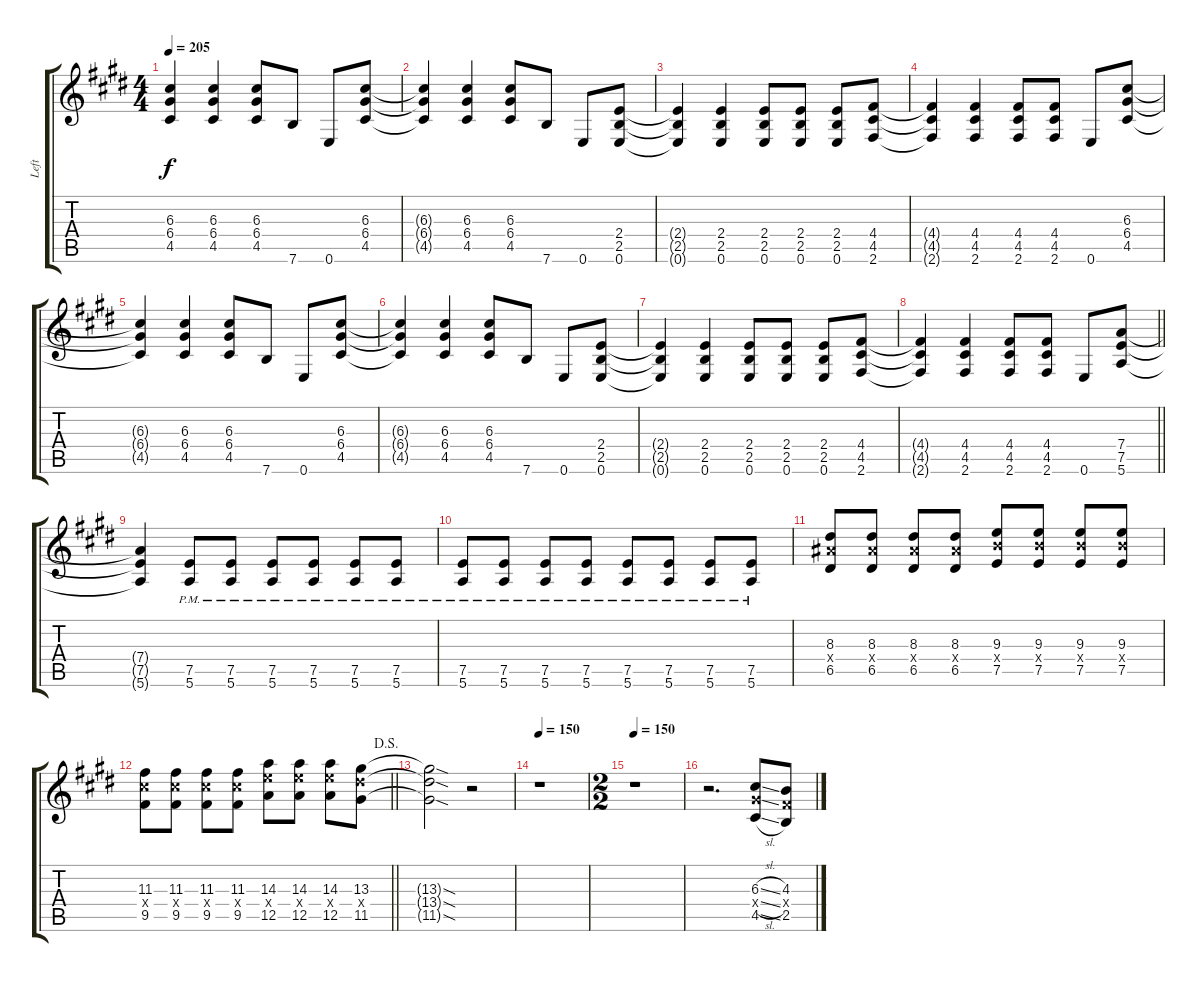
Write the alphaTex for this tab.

\track ("Left" "Left") {instrument distortionguitar}
\staff {score tabs}
\tuning (E4 B3 G3 D3 A2 E2) {hide}
\ts (4 4)
\tempo 205
\clef g2
\ks e
(6.3{t} 6.4{t} 4.5{t}).4{dy f} (6.3 6.4 4.5).4 (6.3 6.4 4.5).8 7.6.8 0.6.8 (6.3 6.4 4.5).8 |
\ks c#minor
(6.3{t} 6.4{t} 4.5{t}).4 (6.3 6.4 4.5).4 (6.3 6.4 4.5).8 7.6.8 0.6.8 (2.4 2.5 0.6).8 |
(2.4{t} 2.5{t} 0.6{t}).4 (2.4 2.5 0.6).4 (2.4 2.5 0.6).8 (2.4 2.5 0.6).8 (2.4 2.5 0.6).8 (4.4 4.5 2.6).8 |
(4.4{t} 4.5{t} 2.6{t}).4 (4.4 4.5 2.6).4 (4.4 4.5 2.6).8 (4.4 4.5 2.6).8 0.6.8 (6.3 6.4 4.5).8 |
\ks e
(6.3{t} 6.4{t} 4.5{t}).4 (6.3 6.4 4.5).4 (6.3 6.4 4.5).8 7.6.8 0.6.8 (6.3 6.4 4.5).8 |
\ks c#minor
(6.3{t} 6.4{t} 4.5{t}).4 (6.3 6.4 4.5).4 (6.3 6.4 4.5).8 7.6.8 0.6.8 (2.4 2.5 0.6).8 |
(2.4{t} 2.5{t} 0.6{t}).4 (2.4 2.5 0.6).4 (2.4 2.5 0.6).8 (2.4 2.5 0.6).8 (2.4 2.5 0.6).8 (4.4 4.5 2.6).8 |
\barLineRight lightlight
(4.4{t} 4.5{t} 2.6{t}).4 (4.4 4.5 2.6).4 (4.4 4.5 2.6).8 (4.4 4.5 2.6).8 0.6.8 (7.4 7.5 5.6).8 |
\ks e
(7.4{t} 7.5{t} 5.6{t}).4 (7.5{pm} 5.6{pm}).8 (7.5{pm} 5.6{pm}).8 (7.5{pm} 5.6{pm}).8 (7.5{pm} 5.6{pm}).8 (7.5{pm} 5.6{pm}).8 (7.5{pm} 5.6{pm}).8 |
\ks c#minor
(7.5{pm} 5.6{pm}).8 (7.5{pm} 5.6{pm}).8 (7.5{pm} 5.6{pm}).8 (7.5{pm} 5.6{pm}).8 (7.5{pm} 5.6{pm}).8 (7.5{pm} 5.6{pm}).8 (7.5{pm} 5.6{pm}).8 (7.5{pm} 5.6{pm}).8 |
(8.3 8.4{x} 6.5).8 (8.3 8.4{x} 6.5).8 (8.3 8.4{x} 6.5).8 (8.3 8.4{x} 6.5).8 (9.3 9.4{x} 7.5).8 (9.3 9.4{x} 7.5).8 (9.3 9.4{x} 7.5).8 (9.3 9.4{x} 7.5).8 |
\jump dalsegno
\barLineRight lightlight
(11.3 11.4{x} 9.5).8 (11.3 11.4{x} 9.5).8 (11.3 11.4{x} 9.5).8 (11.3 11.4{x} 9.5).8 (14.3 14.4{x} 12.5).8 (14.3 14.4{x} 12.5).8 (14.3 14.4{x} 12.5).8 (13.3 13.4{x} 11.5).8 |
\ks e
(13.3{sod t} 13.4{sod t} 11.5{sod t}).2 r.2 |
\tempo 150
\ks c#minor
r.1 |
\ts (2 2)
\tempo 150
\ks e
r.1 |
\ks c#minor
r.2{d} (6.3{sl} 6.4{sl x} 4.5{sl}).8 (4.3 4.4{x} 2.5).8
